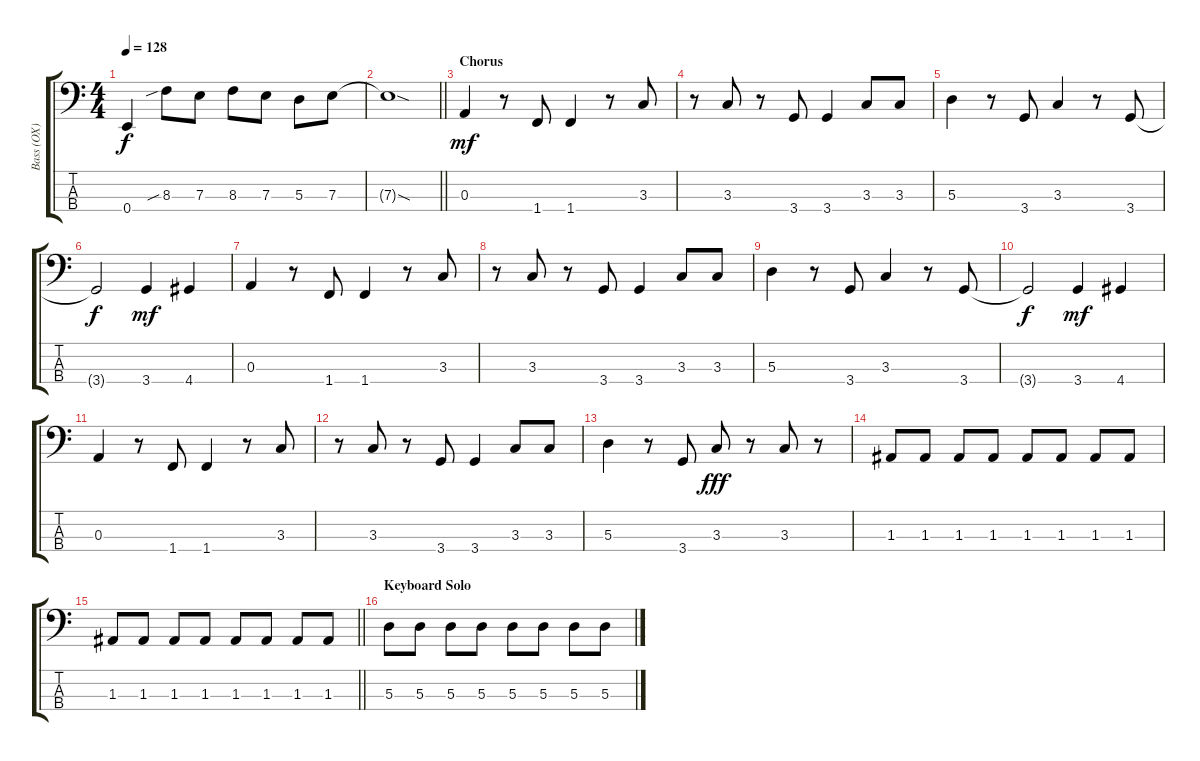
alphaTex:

\track ("Bass (OX)" "Bass (OX)") {instrument electricbasspick}
\staff {score tabs}
\tuning (G2 D2 A1 E1) {hide}
\ts (4 4)
\tempo 128
\clef f4
\ks c
0.4.4{dy f} 8.3{sib}.8 7.3.8 8.3.8 7.3.8 5.3.8 7.3.8 |
\barLineRight lightlight
7.3{sod t}.1 |
\section ("" "Chorus")
0.3.4{dy mf} r.8 1.4.8 1.4.4 r.8 3.3.8 |
r.8 3.3.8 r.8 3.4.8 3.4.4 3.3.8 3.3.8 |
5.3.4 r.8 3.4.8 3.3.4 r.8 3.4.8 |
3.4{t}.2{dy f} 3.4.4{dy mf} 4.4.4 |
0.3.4 r.8 1.4.8 1.4.4 r.8 3.3.8 |
r.8 3.3.8 r.8 3.4.8 3.4.4 3.3.8 3.3.8 |
5.3.4 r.8 3.4.8 3.3.4 r.8 3.4.8 |
3.4{t}.2{dy f} 3.4.4{dy mf} 4.4.4 |
0.3.4 r.8 1.4.8 1.4.4 r.8 3.3.8 |
r.8 3.3.8 r.8 3.4.8 3.4.4 3.3.8 3.3.8 |
5.3.4 r.8 3.4.8 3.3.8{dy fff} r.8 3.3.8 r.8 |
1.3.8 1.3.8 1.3.8 1.3.8 1.3.8 1.3.8 1.3.8 1.3.8 |
\barLineRight lightlight
1.3.8 1.3.8 1.3.8 1.3.8 1.3.8 1.3.8 1.3.8 1.3.8 |
\section ("" "Keyboard Solo")
5.3.8 5.3.8 5.3.8 5.3.8 5.3.8 5.3.8 5.3.8 5.3.8
